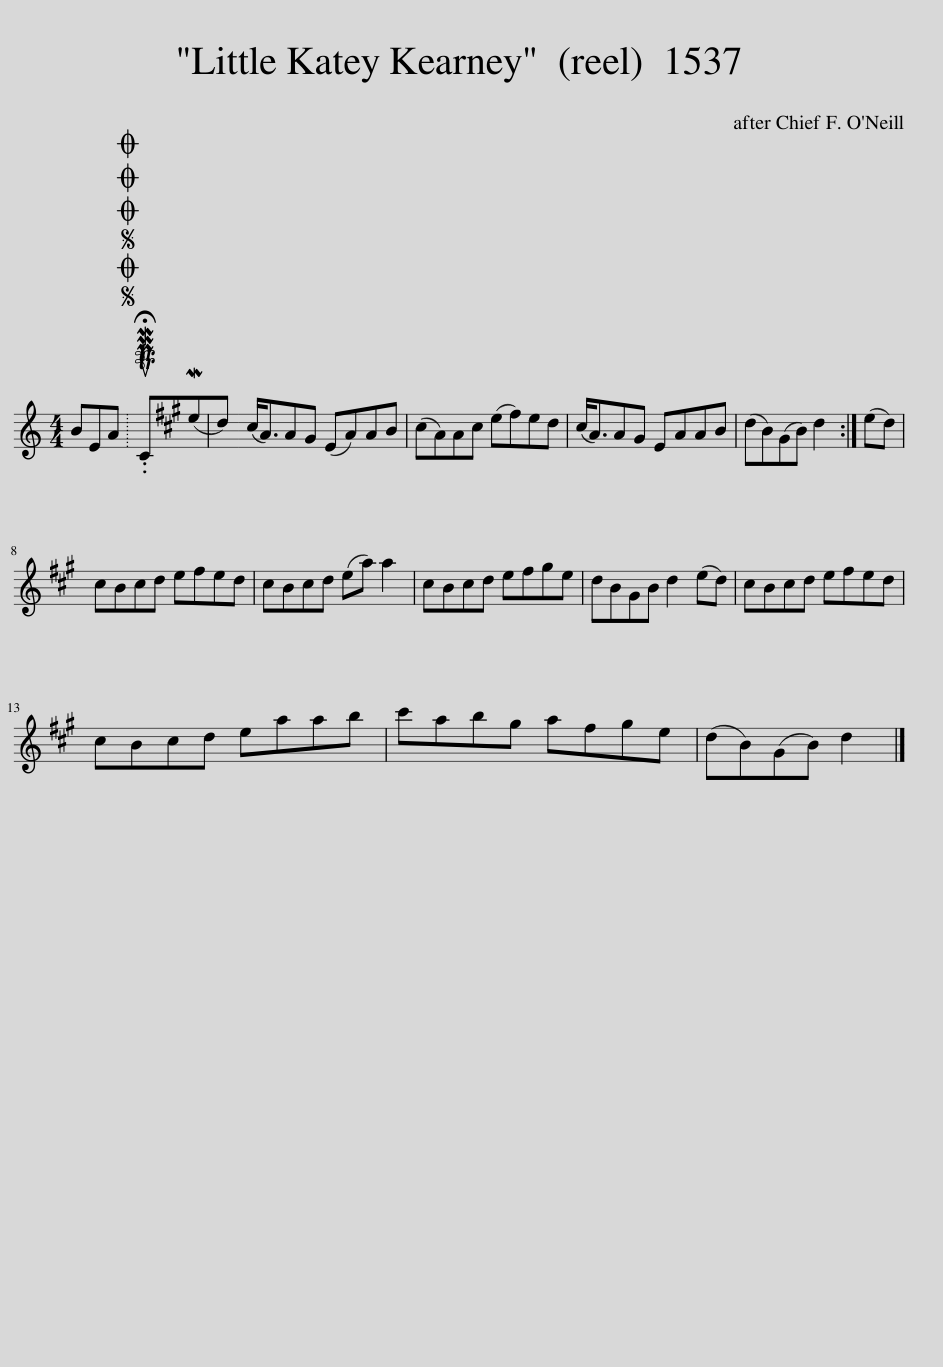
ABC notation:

X:1
L:1/8
M:4/4
I:linebreak $
K:C
V:1 treble
V:1
 BEA |SOSOOO .!fermata!PMTuC(Med) | (^c<A)A^G (EA)AB | (^cA)Ac (e^f)ed | (^c<A)A^G EAAB | %5
 (dB)(^GB) d2 :| (ed) |$ ^cBcd e^fed | ^cBcd (ea) a2 | ^cBcd e^f^ge | %10
 dB^GB d2 (ed) | ^cBcd e^fed |$ ^cBcd eaab | ^c'ab^g a^fge | (dB)(^GB) d2 |] %15
